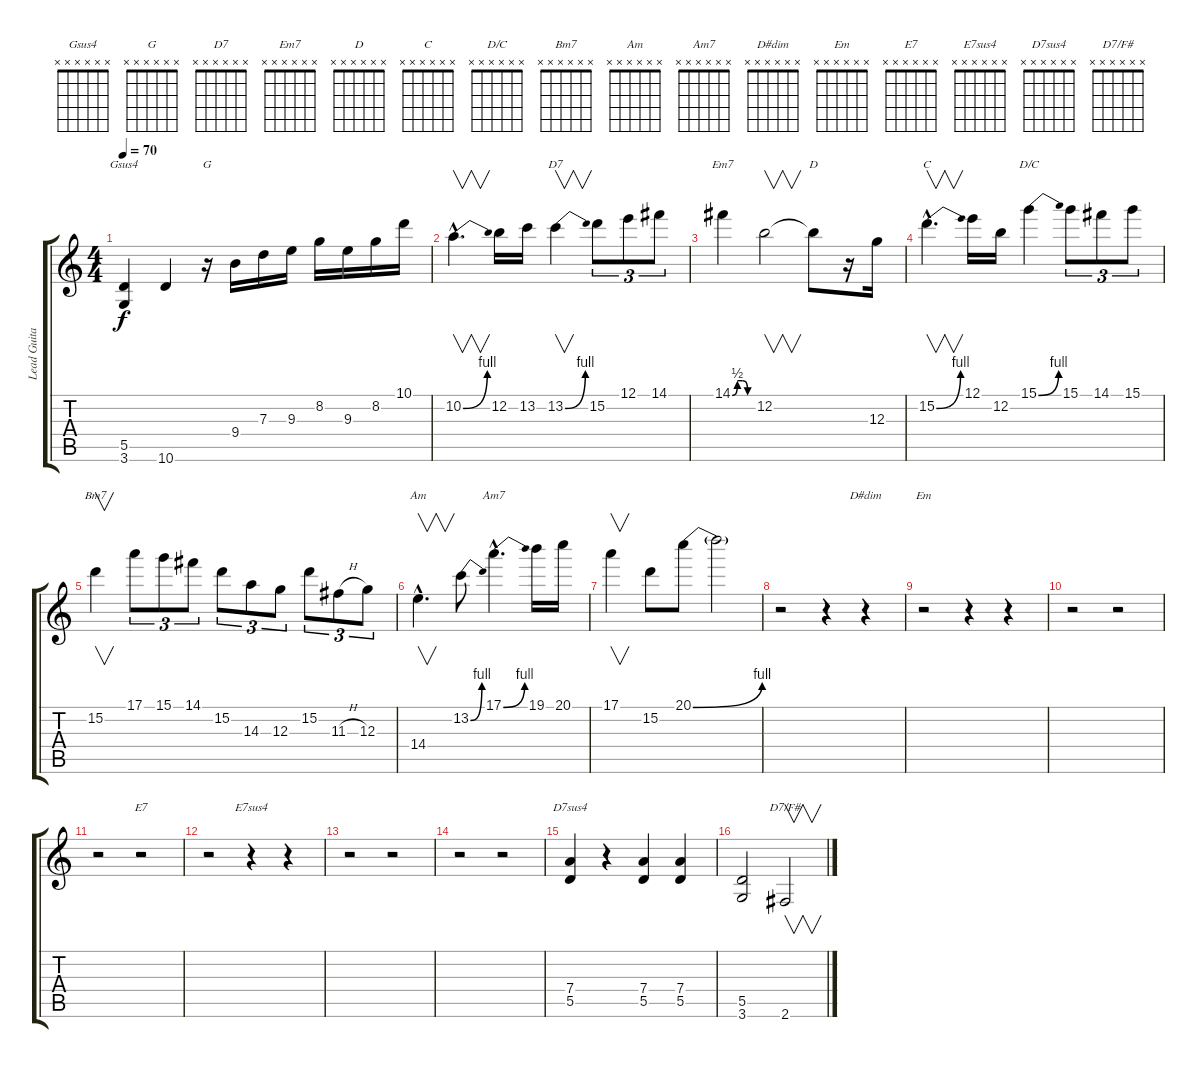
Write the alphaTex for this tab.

\track ("Lead Guitar" "Lead Guita") {instrument overdrivenguitar}
\staff {score tabs}
\tuning (E4 B3 G3 D3 A2 E2) {hide}
\chord ("Gsus4" x x x x x x) {firstfret 0}
\chord ("G" x x x x x x) {firstfret 0}
\chord ("D7" x x x x x x) {firstfret 0}
\chord ("Em7" x x x x x x) {firstfret 0}
\chord ("D" x x x x x x) {firstfret 0}
\chord ("C" x x x x x x) {firstfret 0}
\chord ("D/C" x x x x x x) {firstfret 0}
\chord ("Bm7" x x x x x x) {firstfret 0}
\chord ("Am" x x x x x x) {firstfret 0}
\chord ("Am7" x x x x x x) {firstfret 0}
\chord ("D#dim" x x x x x x) {firstfret 0}
\chord ("Em" x x x x x x) {firstfret 0}
\chord ("E7" x x x x x x) {firstfret 0}
\chord ("E7sus4" x x x x x x) {firstfret 0}
\chord ("D7sus4" x x x x x x) {firstfret 0}
\chord ("D7/F#" x x x x x x) {firstfret 0}
\ts (4 4)
\tempo 70
\clef g2
\ks c
(5.5 3.6).4{ch "Gsus4" dy f} 10.6.4 r.16{ch "G"} 9.4.16 7.3.16 9.3.16 8.2.16 9.3.16 8.2.16 10.1.16 |
10.2{be (bend 0 0 60 4) hac}.4{v d} 12.2.16 13.2.16 13.2{be (bend 0 0 60 4)}.4{v ch "D7"} 15.2.8{tu (3 2)} 12.1.8{tu (3 2)} 14.1.8{tu (3 2)} |
14.1{be (custom 0 0 15 2 30 2 45 0 60 0)}.4{ch "Em7"} 12.2.2{v} 12.2{t}.8{ch "D"} r.16 12.3.16 |
15.2{be (bend 0 0 60 4) hac}.4{v d ch "C"} 12.1.16 12.2.16 15.1{be (bend 0 0 60 4)}.4{ch "D/C"} 15.1.8{tu (3 2)} 14.1.8{tu (3 2)} 15.1.8{tu (3 2)} |
15.2.4{v ch "Bm7"} 17.1.8{tu (3 2)} 15.1.8{tu (3 2)} 14.1.8{tu (3 2)} 15.2.8{tu (3 2)} 14.3.8{tu (3 2)} 12.3.8{tu (3 2)} 15.2.8{tu (3 2)} 11.3{h}.8{tu (3 2)} 12.3.8{tu (3 2)} |
14.4{hac}.4{v d ch "Am"} 13.2{be (bend 0 0 60 4)}.8 17.1{be (bend 0 0 60 4) hac}.4{d ch "Am7"} 19.1.16 20.1.16 |
17.1.4{v} 15.2.8 20.1{be (bend 0 0 60 4)}.8 20.1{t}.2 |
r.2 r.4 r.4{ch "D#dim"} |
r.2{ch "Em"} r.4 r.4 |
r.2 r.2 |
r.2 r.2{ch "E7"} |
r.2 r.4{ch "E7sus4"} r.4 |
r.2 r.2 |
r.2 r.2 |
(7.4 5.5).4{ch "D7sus4"} r.4 (7.4 5.5).4 (7.4 5.5).4 |
(5.5 3.6).2 2.6.2{v ch "D7/F#"}
